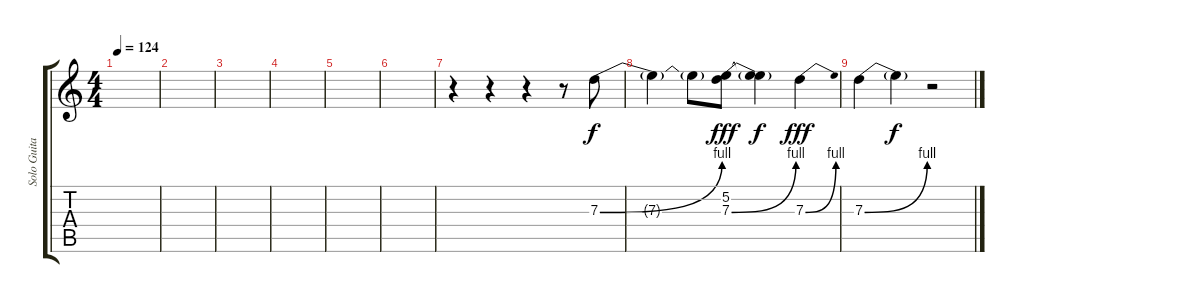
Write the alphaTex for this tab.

\track ("Solo Guitar" "Solo Guita") {instrument acousticguitarsteel}
\staff {score tabs}
\tuning (E4 B3 G3 D3 A2 E2) {hide}
\ts (4 4)
\tempo 124
\clef g2
\ks c
|
|
|
|
|
|
r.4 r.4 r.4 r.8 7.3{be (bend 0 0 60 4)}.8 |
7.3{t}.4{dy f} 7.3{t}.8 (5.2 7.3{be (bend 0 0 60 4)}).8{dy fff} (5.2{t} 7.3{t}).4{dy f} 7.3{be (bend 0 0 60 4)}.4{dy fff} |
7.3{be (bend 0 0 60 4)}.4 7.3{t}.4{dy f} r.2
